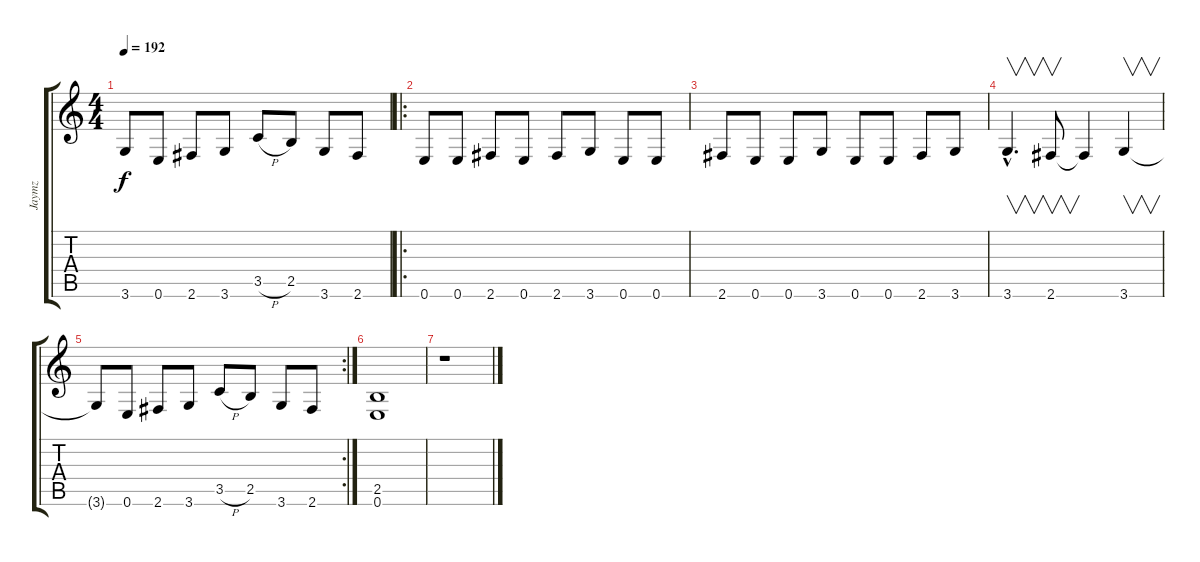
\track ("Jaymz" "Jaymz") {instrument distortionguitar}
\staff {score tabs}
\tuning (E4 B3 G3 D3 A2 E2) {hide}
\ts (4 4)
\tempo 192
\clef g2
\ks c
3.6{t}.8{dy f} 0.6.8 2.6.8 3.6.8 3.5{h}.8 2.5.8 3.6.8 2.6.8 |
\ro
0.6.8 0.6.8 2.6.8 0.6.8 2.6.8 3.6.8 0.6.8 0.6.8 |
2.6.8 0.6.8 0.6.8 3.6.8 0.6.8 0.6.8 2.6.8 3.6.8 |
3.6{hac}.4{v d} 2.6.8{v} 2.6{t}.4 3.6.4{v} |
\rc 2
3.6{t}.8 0.6.8 2.6.8 3.6.8 3.5{h}.8 2.5.8 3.6.8 2.6.8 |
(2.5 0.6).1 |
r.1
